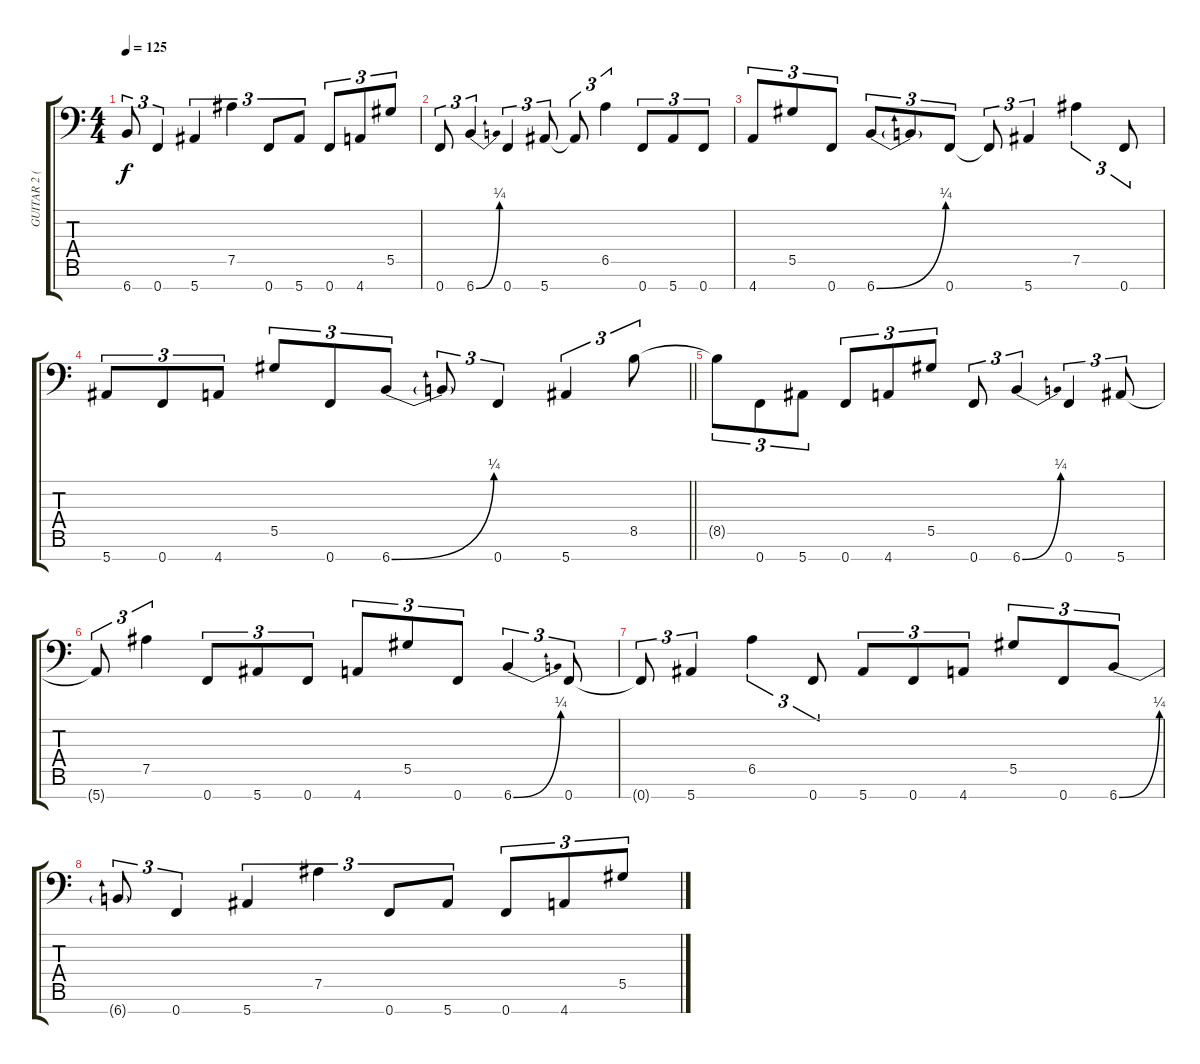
\track ("GUITAR 2 (Marten Hagstrom)" "GUITAR 2 (") {instrument distortionguitar}
\staff {score tabs}
\tuning (Bb3 F3 Db3 Ab2 Eb2 Bb1 F1) {hide}
\ts (4 4)
\tempo 125
\clef f4
\ks c
6.7{t}.8{tu (3 2) dy f} 0.7.4{tu (3 2)} 5.7.4{tu (3 2)} 7.5.4{tu (3 2)} 0.7.8{tu (3 2)} 5.7.8{tu (3 2)} 0.7.8{tu (3 2)} 4.7.8{tu (3 2)} 5.5.8{tu (3 2)} |
0.7.8{tu (3 2)} 6.7{be (bend 0 0 60 1)}.4{tu (3 2)} 0.7.4{tu (3 2)} 5.7.8{tu (3 2)} 5.7{t}.8{tu (3 2)} 6.5.4{tu (3 2)} 0.7.8{tu (3 2)} 5.7.8{tu (3 2)} 0.7.8{tu (3 2)} |
4.7.8{tu (3 2)} 5.5.8{tu (3 2)} 0.7.8{tu (3 2)} 6.7{be (bend 0 0 60 1)}.8{tu (3 2)} 6.7{t}.8{tu (3 2)} 0.7.8{tu (3 2)} 0.7{t}.8{tu (3 2)} 5.7.4{tu (3 2)} 7.5.4{tu (3 2)} 0.7.8{tu (3 2)} |
\barLineRight lightlight
5.7.8{tu (3 2)} 0.7.8{tu (3 2)} 4.7.8{tu (3 2)} 5.5.8{tu (3 2)} 0.7.8{tu (3 2)} 6.7{be (bend 0 0 60 1)}.8{tu (3 2)} 6.7{t}.8{tu (3 2)} 0.7.4{tu (3 2)} 5.7.4{tu (3 2)} 8.5.8{tu (3 2)} |
8.5{t}.8{tu (3 2)} 0.7.8{tu (3 2)} 5.7.8{tu (3 2)} 0.7.8{tu (3 2)} 4.7.8{tu (3 2)} 5.5.8{tu (3 2)} 0.7.8{tu (3 2)} 6.7{be (bend 0 0 60 1)}.4{tu (3 2)} 0.7.4{tu (3 2)} 5.7.8{tu (3 2)} |
5.7{t}.8{tu (3 2)} 7.5.4{tu (3 2)} 0.7.8{tu (3 2)} 5.7.8{tu (3 2)} 0.7.8{tu (3 2)} 4.7.8{tu (3 2)} 5.5.8{tu (3 2)} 0.7.8{tu (3 2)} 6.7{be (bend 0 0 60 1)}.4{tu (3 2)} 0.7.8{tu (3 2)} |
0.7{t}.8{tu (3 2)} 5.7.4{tu (3 2)} 6.5.4{tu (3 2)} 0.7.8{tu (3 2)} 5.7.8{tu (3 2)} 0.7.8{tu (3 2)} 4.7.8{tu (3 2)} 5.5.8{tu (3 2)} 0.7.8{tu (3 2)} 6.7{be (bend 0 0 60 1)}.8{tu (3 2)} |
6.7{t}.8{tu (3 2)} 0.7.4{tu (3 2)} 5.7.4{tu (3 2)} 7.5.4{tu (3 2)} 0.7.8{tu (3 2)} 5.7.8{tu (3 2)} 0.7.8{tu (3 2)} 4.7.8{tu (3 2)} 5.5.8{tu (3 2)}
